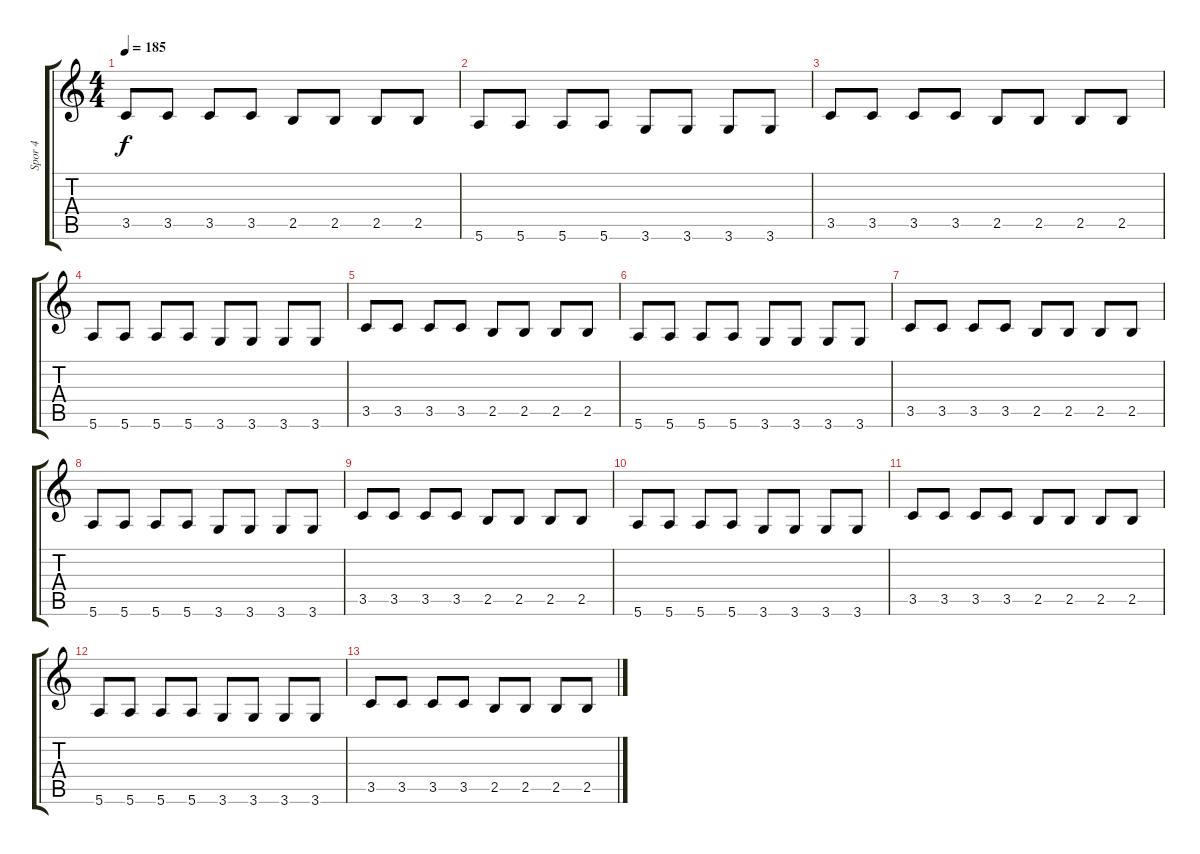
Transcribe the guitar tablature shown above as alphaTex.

\track ("Spor 4" "Spor 4") {instrument electricbassfinger}
\staff {score tabs}
\tuning (E4 B3 G3 D3 A2 E2) {hide}
\ts (4 4)
\tempo 185
\clef g2
\ks c
3.5.8{dy f} 3.5.8 3.5.8 3.5.8 2.5.8 2.5.8 2.5.8 2.5.8 |
5.6.8 5.6.8 5.6.8 5.6.8 3.6.8 3.6.8 3.6.8 3.6.8 |
3.5.8 3.5.8 3.5.8 3.5.8 2.5.8 2.5.8 2.5.8 2.5.8 |
5.6.8 5.6.8 5.6.8 5.6.8 3.6.8 3.6.8 3.6.8 3.6.8 |
3.5.8 3.5.8 3.5.8 3.5.8 2.5.8 2.5.8 2.5.8 2.5.8 |
5.6.8 5.6.8 5.6.8 5.6.8 3.6.8 3.6.8 3.6.8 3.6.8 |
3.5.8 3.5.8 3.5.8 3.5.8 2.5.8 2.5.8 2.5.8 2.5.8 |
5.6.8 5.6.8 5.6.8 5.6.8 3.6.8 3.6.8 3.6.8 3.6.8 |
3.5.8 3.5.8 3.5.8 3.5.8 2.5.8 2.5.8 2.5.8 2.5.8 |
5.6.8 5.6.8 5.6.8 5.6.8 3.6.8 3.6.8 3.6.8 3.6.8 |
3.5.8 3.5.8 3.5.8 3.5.8 2.5.8 2.5.8 2.5.8 2.5.8 |
5.6.8 5.6.8 5.6.8 5.6.8 3.6.8 3.6.8 3.6.8 3.6.8 |
3.5.8 3.5.8 3.5.8 3.5.8 2.5.8 2.5.8 2.5.8 2.5.8
